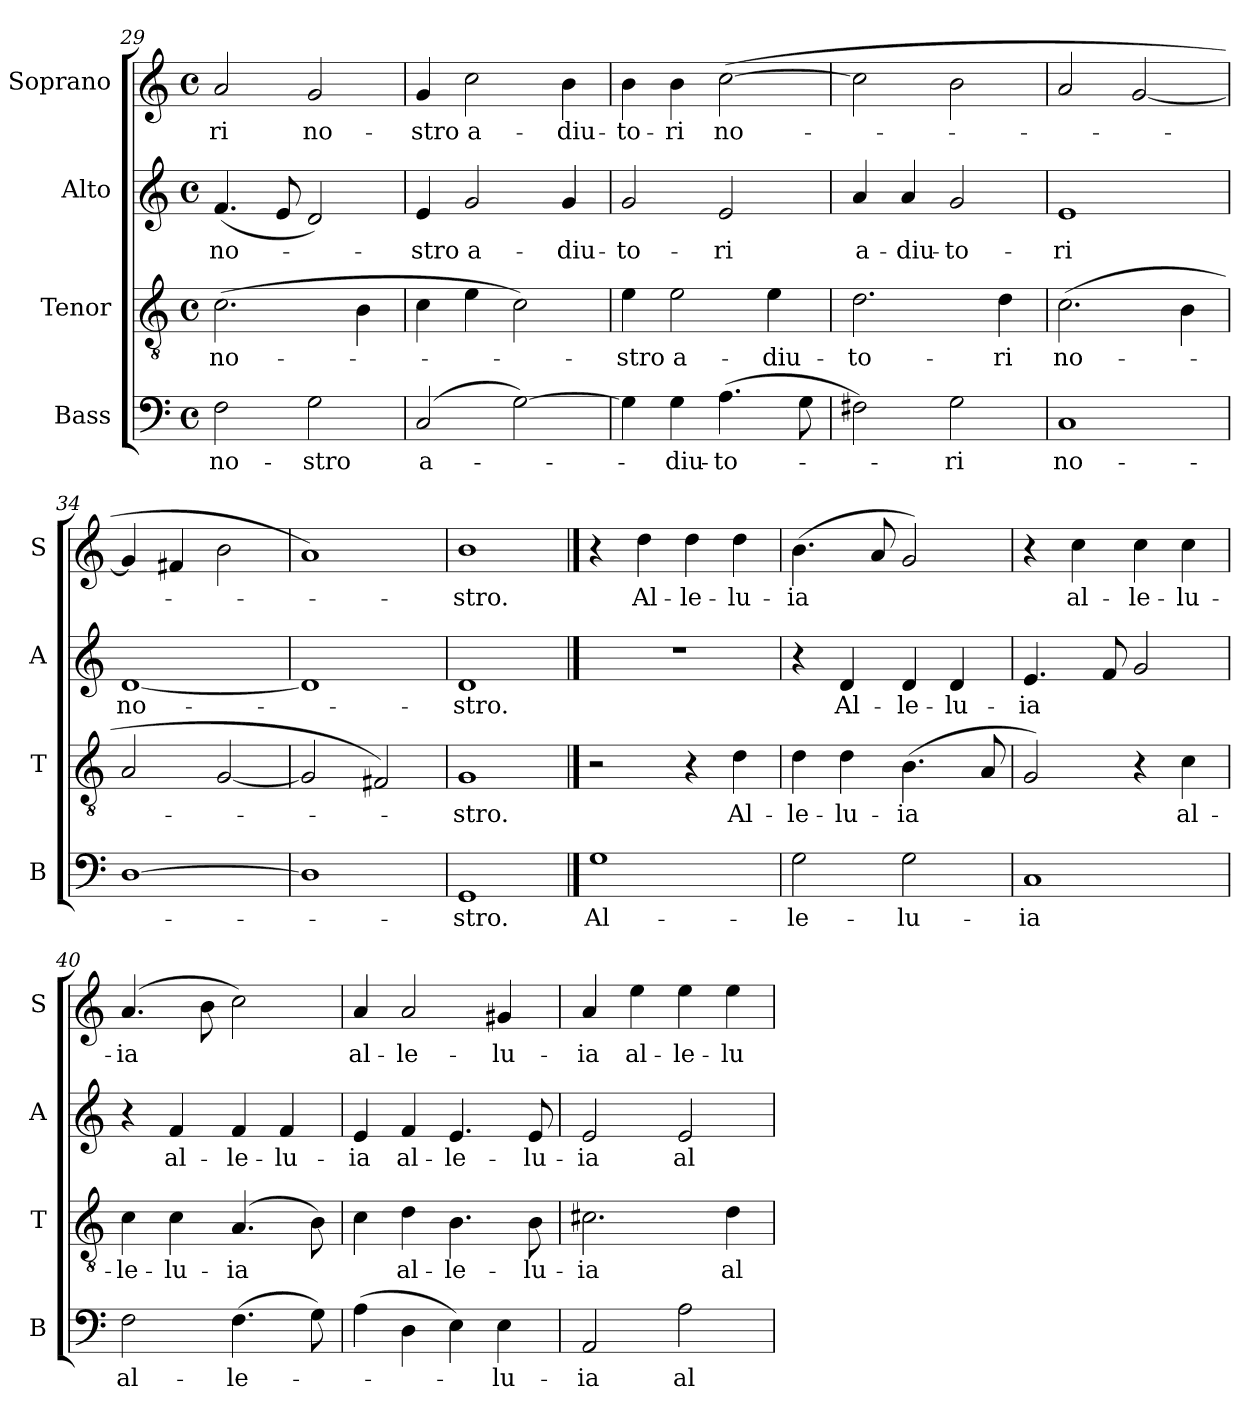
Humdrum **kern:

**kern	**text	**kern	**text	**kern	**text	**kern	**text
*part4	*part4	*part3	*part3	*part2	*part2	*part1	*part1
*staff4	*staff4	*staff3	*staff3	*staff2	*staff2	*staff1	*staff1
*I"Bass	*	*I"Tenor	*	*I"Alto	*	*I"Soprano	*
*I'B	*	*I'T	*	*I'A	*	*I'S	*
*clefF4	*	*clefGv2	*	*clefG2	*	*clefG2	*
*k[]	*	*k[]	*	*k[]	*	*k[]	*
*C:	*	*C:	*	*C:	*	*C:	*
*M4/4	*	*M4/4	*	*M4/4	*	*M4/4	*
*met(c)	*	*met(c)	*	*met(c)	*	*met(c)	*
=29	=29	=29	=29	=29	=29	=29	=29
2F\	no-	(2.c\	no-	(4.f/	no-	2a/	-ri
.	.	.	.	8e/	.	.	.
2G\	-stro	.	.	2d/)	.	2g/	no-
.	.	4B\	.	.	.	.	.
=30	=30	=30	=30	=30	=30	=30	=30
(2C/	a-	4c\	.	4e/	-stro	4g/	-stro
.	.	4e\	.	2g/	a-	2cc\	a-
[2G\)	.	2c\)	.	.	.	.	.
.	.	.	.	4g/	-diu-	4b\	-diu-
!!LO:LB:g=z
=31	=31	=31	=31	=31	=31	=31	=31
4G\]	.	4e\	-stro	2g/	-to-	4b\	-to-
4G\	-diu-	2e\	a-	.	.	4b\	-ri
(4.A\	-to-	.	.	2e/	-ri	([2cc\	no-
.	.	4e\	-diu-	.	.	.	.
8G\	.	.	.	.	.	.	.
=32	=32	=32	=32	=32	=32	=32	=32
2F#X\)	.	2.d\	-to-	4a/	a-	2cc\]	.
.	.	.	.	4a/	-diu-	.	.
2G\	-ri	.	.	2g/	-to-	2b\	.
.	.	4d\	-ri	.	.	.	.
=33	=33	=33	=33	=33	=33	=33	=33
1C	no-	(2.c\	no-	1e	-ri	2a/	.
.	.	.	.	.	.	[2g/	.
.	.	4B\	.	.	.	.	.
=34	=34	=34	=34	=34	=34	=34	=34
[1D	.	2A/	.	[1d	no-	4g/]	.
.	.	.	.	.	.	4f#X/	.
.	.	[2G/	.	.	.	2b\	.
=35	=35	=35	=35	=35	=35	=35	=35
1D]	.	2G/]	.	1d]	.	1a)	.
.	.	2F#X/)	.	.	.	.	.
!!LO:LB:g=z
=36	=36	=36	=36	=36	=36	=36	=36
1GG	-stro.	1G	-stro.	1d	-stro.	1b	-stro.
==37	==37	==37	==37	==37	==37	==37	==37
1G	Al-	2r	.	1r	.	4r	.
.	.	.	.	.	.	4dd\	Al-
.	.	4r	.	.	.	4dd\	-le-
.	.	4d\	Al-	.	.	4dd\	-lu-
=38	=38	=38	=38	=38	=38	=38	=38
2G\	-le-	4d\	-le-	4r	.	(4.b\	-ia
.	.	4d\	-lu-	4d/	Al-	.	.
.	.	.	.	.	.	8a/	.
2G\	-lu-	(4.B\	-ia	4d/	-le-	2g/)	.
.	.	.	.	4d/	-lu-	.	.
.	.	8A/	.	.	.	.	.
=39	=39	=39	=39	=39	=39	=39	=39
1C	-ia	2G/)	.	4.e/	-ia	4r	.
.	.	.	.	.	.	4cc\	al-
.	.	.	.	8f/	.	.	.
.	.	4r	.	2g/	.	4cc\	-le-
.	.	4c\	al-	.	.	4cc\	-lu-
=40	=40	=40	=40	=40	=40	=40	=40
2F\	al-	4c\	-le-	4r	.	(4.a/	-ia
.	.	4c\	-lu-	4f/	al-	.	.
.	.	.	.	.	.	8b\	.
(4.F\	-le-	(4.A/	-ia	4f/	-le-	2cc\)	.
.	.	.	.	4f/	-lu-	.	.
8G\)	.	8B\)	.	.	.	.	.
!!LO:PB:g=z
=41	=41	=41	=41	=41	=41	=41	=41
(4A\	.	4c\	.	4e/	-ia	4a/	al-
4D\	.	4d\	al-	4f/	al-	2a/	-le-
4E\)	.	4.B\	-le-	4.e/	-le-	.	.
4E\	-lu-	.	.	.	.	4g#X/	-lu-
.	.	8B\	-lu-	8e/	-lu-	.	.
=42	=42	=42	=42	=42	=42	=42	=42
2AA/	-ia	2.c#X\	-ia	2e/	-ia	4a/	-ia
.	.	.	.	.	.	4ee\	al-
2A\	al-	.	.	2e/	al-	4ee\	-le-
.	.	4d\	al-	.	.	4ee\	-lu-
=	=	=	=	=	=	=	=
*-	*-	*-	*-	*-	*-	*-	*-
